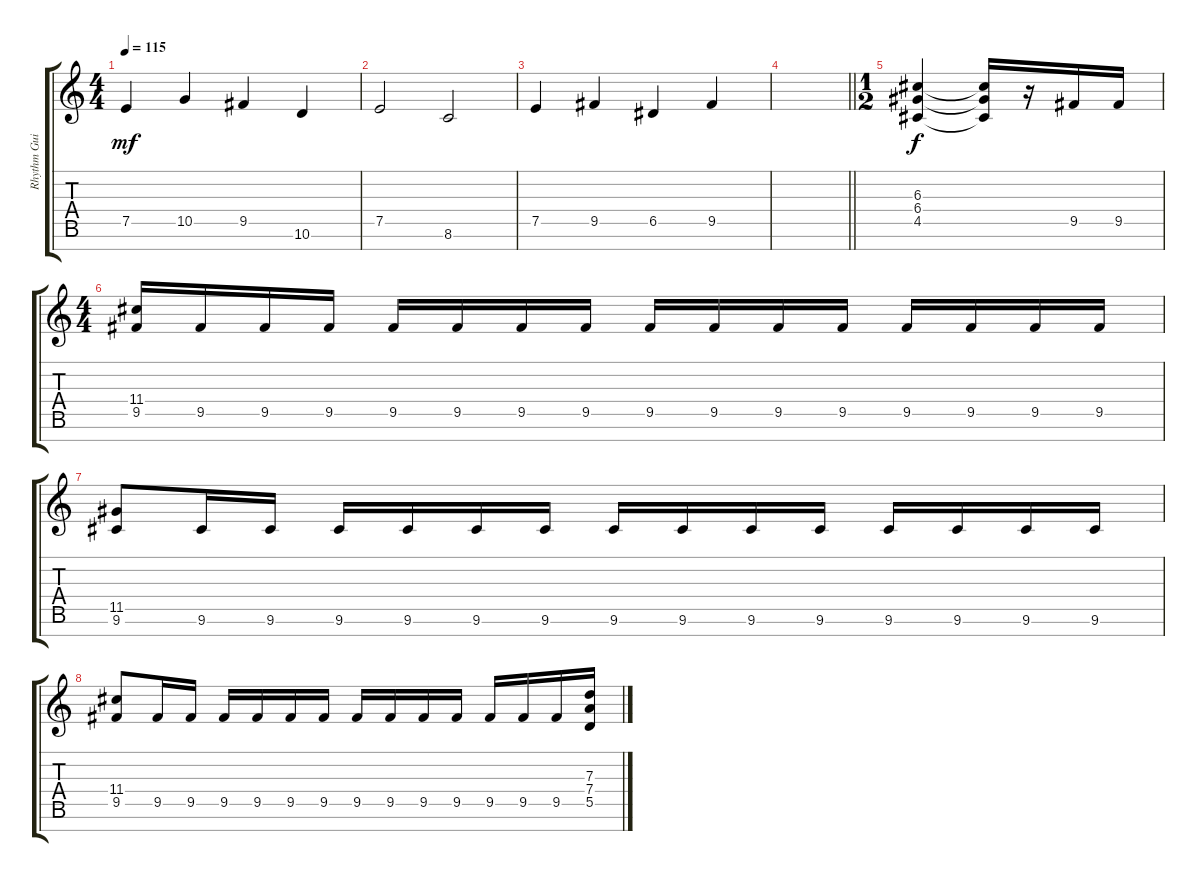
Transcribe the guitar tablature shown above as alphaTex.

\track ("Rhythm Guitar" "Rhythm Gui") {instrument distortionguitar}
\staff {score tabs}
\tuning (E4 B3 G3 D3 A2 E2 B1) {hide}
\ts (4 4)
\tempo 115
\clef g2
\ks c
7.5.4{dy mf} 10.5.4 9.5.4 10.6.4 |
7.5.2 8.6.2 |
7.5.4 9.5.4 6.5.4 9.5.4 |
\barLineRight lightlight
|
\ts (1 2)
(6.3 6.4 4.5).4{dy f instrument distortionguitar} (6.3{t} 6.4{t} 4.5{t}).16 r.16 9.5.16 9.5.16 |
\ts (4 4)
(11.4 9.5).16 9.5.16 9.5.16 9.5.16 9.5.16 9.5.16 9.5.16 9.5.16 9.5.16 9.5.16 9.5.16 9.5.16 9.5.16 9.5.16 9.5.16 9.5.16 |
(11.5 9.6).8 9.6.16 9.6.16 9.6.16 9.6.16 9.6.16 9.6.16 9.6.16 9.6.16 9.6.16 9.6.16 9.6.16 9.6.16 9.6.16 9.6.16 |
(11.4 9.5).8 9.5.16 9.5.16 9.5.16 9.5.16 9.5.16 9.5.16 9.5.16 9.5.16 9.5.16 9.5.16 9.5.16 9.5.16 9.5.16 (7.3 7.4 5.5).16
